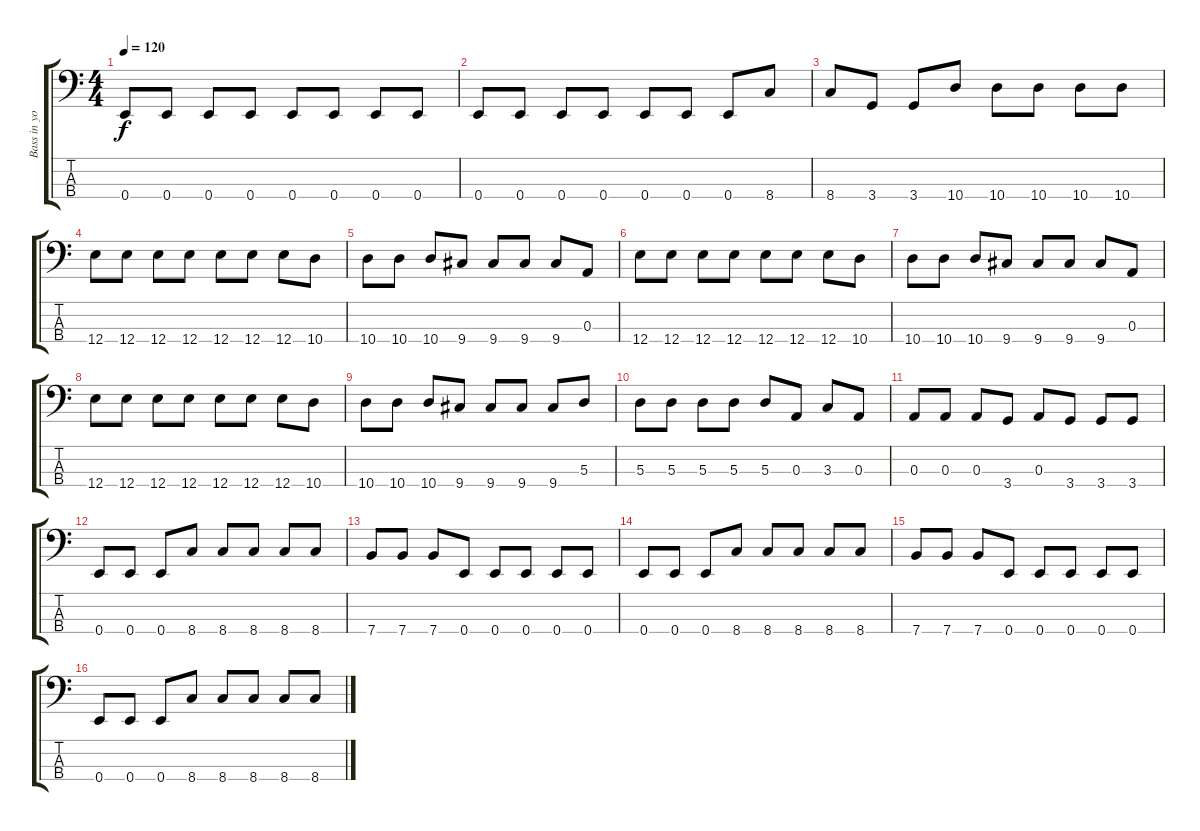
\track ("Bass in your face" "Bass in yo") {instrument electricbasspick}
\staff {score tabs}
\tuning (G2 D2 A1 E1) {hide}
\ts (4 4)
\tempo 120
\clef f4
\ks c
0.4.8{dy f} 0.4.8 0.4.8 0.4.8 0.4.8 0.4.8 0.4.8 0.4.8 |
0.4.8 0.4.8 0.4.8 0.4.8 0.4.8 0.4.8 0.4.8 8.4.8 |
8.4.8 3.4.8 3.4.8 10.4.8 10.4.8 10.4.8 10.4.8 10.4.8 |
12.4.8 12.4.8 12.4.8 12.4.8 12.4.8 12.4.8 12.4.8 10.4.8 |
10.4.8 10.4.8 10.4.8 9.4.8 9.4.8 9.4.8 9.4.8 0.3.8 |
12.4.8 12.4.8 12.4.8 12.4.8 12.4.8 12.4.8 12.4.8 10.4.8 |
10.4.8 10.4.8 10.4.8 9.4.8 9.4.8 9.4.8 9.4.8 0.3.8 |
12.4.8 12.4.8 12.4.8 12.4.8 12.4.8 12.4.8 12.4.8 10.4.8 |
10.4.8 10.4.8 10.4.8 9.4.8 9.4.8 9.4.8 9.4.8 5.3.8 |
5.3.8 5.3.8 5.3.8 5.3.8 5.3.8 0.3.8 3.3.8 0.3.8 |
0.3.8 0.3.8 0.3.8 3.4.8 0.3.8 3.4.8 3.4.8 3.4.8 |
0.4.8 0.4.8 0.4.8 8.4.8 8.4.8 8.4.8 8.4.8 8.4.8 |
7.4.8 7.4.8 7.4.8 0.4.8 0.4.8 0.4.8 0.4.8 0.4.8 |
0.4.8 0.4.8 0.4.8 8.4.8 8.4.8 8.4.8 8.4.8 8.4.8 |
7.4.8 7.4.8 7.4.8 0.4.8 0.4.8 0.4.8 0.4.8 0.4.8 |
0.4.8 0.4.8 0.4.8 8.4.8 8.4.8 8.4.8 8.4.8 8.4.8
